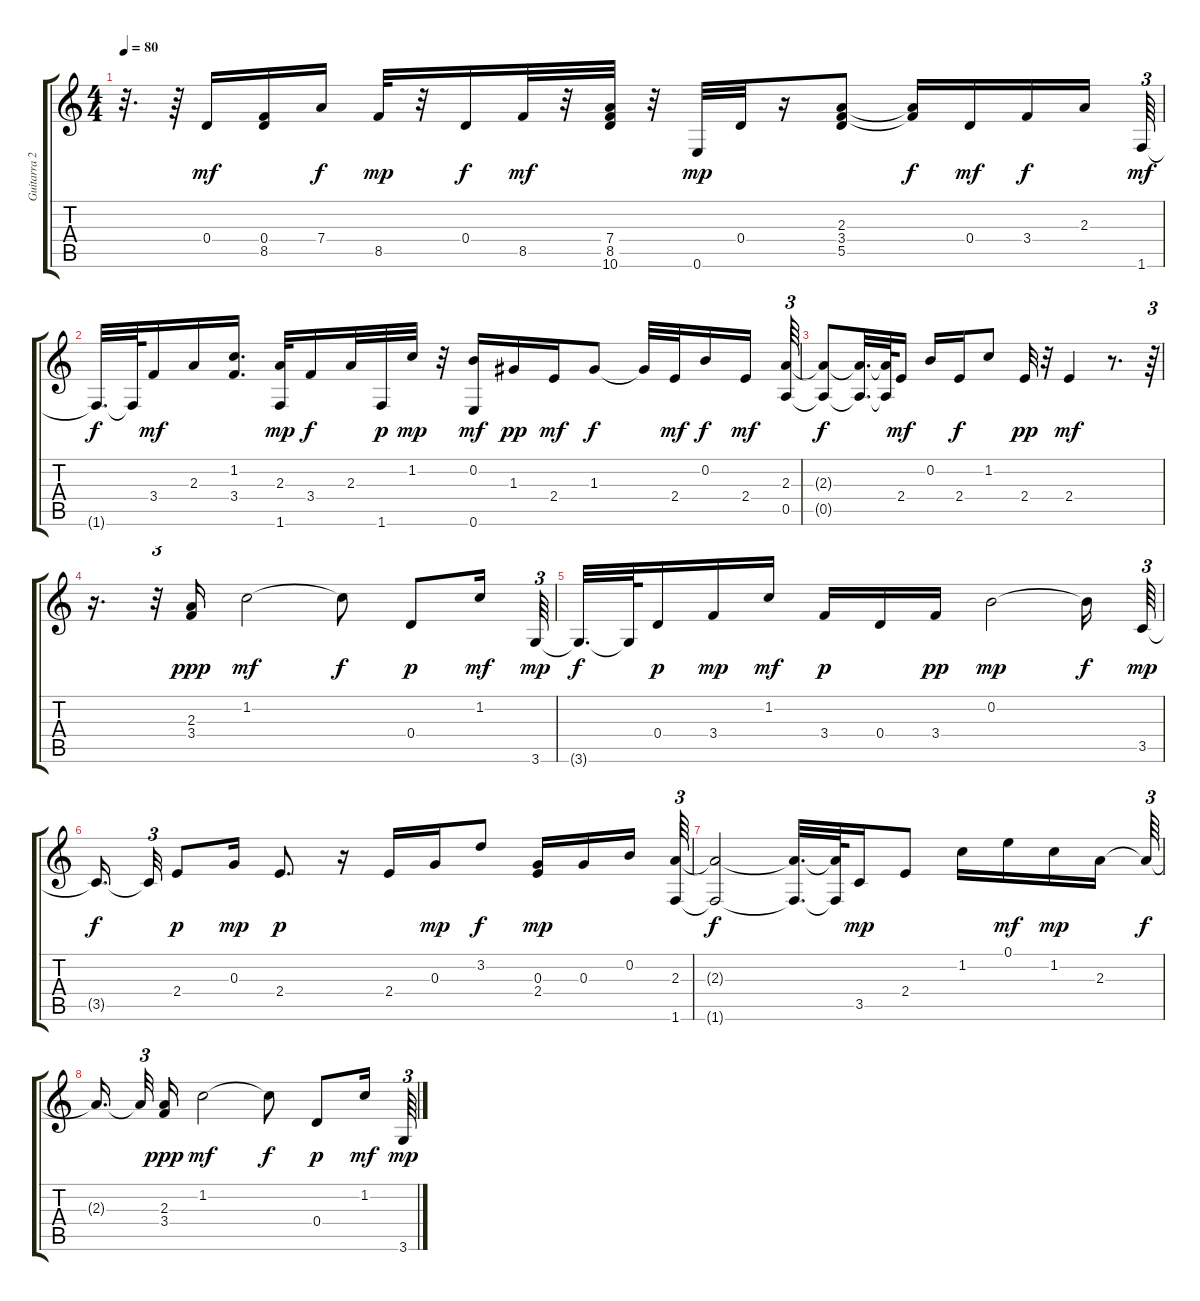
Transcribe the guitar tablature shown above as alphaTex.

\track ("Guitarra 2" "Guitarra 2") {instrument acousticguitarsteel}
\staff {score tabs}
\tuning (E4 B3 G3 D3 A2 E2) {hide}
\ts (4 4)
\tempo 80
\clef g2
\ks c
r.32{d dy f} r.64 0.4.16{dy mf} (0.4 8.5).16 7.4.16{dy f} 8.5.32{dy mp} r.32 0.4.16{dy f} 8.5.32{dy mf} r.32 (7.4 8.5 10.6).32 r.32 0.6.32{dy mp} 0.4.32 r.16 (2.3 3.4 5.5).8 (2.3{t} 3.4{t}).16{dy f} 0.4.16{dy mf} 3.4.16{dy f} 2.3.16 1.6.64{tu (3 2) dy mf} |
1.6{t}.32{d dy f} 1.6{t}.64 3.4.16{dy mf} 2.3.16 (1.2 3.4).16{d} (2.3 1.6).32{dy mp} 3.4.16{dy f} 2.3.32 1.6.32{dy p} 1.2.32{dy mp} r.32 (0.2 0.6).16{dy mf} 1.3.16{dy pp} 2.4.16{dy mf} 1.3.8{dy f} 1.3{t}.32 2.4.32{dy mf} 0.2.16{dy f} 2.4.16{dy mf} (2.3 0.5).64{tu (3 2)} |
(2.3{t} 0.5{t}).8{dy f} (2.3{t} 0.5{t}).32{d} (2.3{t} 0.5{t}).64 2.4.16{dy mf} 0.2.16 2.4.16{dy f} 1.2.8 2.4.32{dy pp} r.32 2.4.4{dy mf} r.8{d} r.64{tu (3 2)} |
r.16{d} r.32{tu (3 2)} (2.3 3.4).16{dy ppp} 1.2.2{dy mf} 1.2{t}.8{dy f} 0.4.8{dy p} 1.2.16{dy mf} 3.6.64{tu (3 2) dy mp} |
3.6{t}.32{d dy f} 3.6{t}.64 0.4.16{dy p} 3.4.16{dy mp} 1.2.16{dy mf} 3.4.16{dy p} 0.4.16 3.4.16{dy pp} 0.2.2{dy mp} 0.2{t}.16{dy f} 3.5.64{tu (3 2) dy mp} |
3.5{t}.16{d dy f beam splitsecondary} 3.5{t}.32{tu (3 2)} 2.4.8{dy p} 0.3.16{dy mp} 2.4.8{d dy p} r.16 2.4.16 0.3.16{dy mp} 3.2.8{dy f} (0.3 2.4).16{dy mp} 0.3.16 0.2.16{beam splitsecondary} (2.3 1.6).64{tu (3 2)} |
(2.3{t} 1.6{t}).2{dy f} (2.3{t} 1.6{t}).32{d} (2.3{t} 1.6{t}).64 3.5.16{dy mp} 2.4.8 1.2.16 0.1.16{dy mf} 1.2.16{dy mp} 2.3.16 2.3{t}.64{tu (3 2) dy f} |
2.3{t}.16{d beam splitsecondary} 2.3{t}.32{tu (3 2)} (2.3 3.4).16{dy ppp} 1.2.2{dy mf} 1.2{t}.8{dy f} 0.4.8{dy p} 1.2.16{dy mf} 3.6.64{tu (3 2) dy mp}
